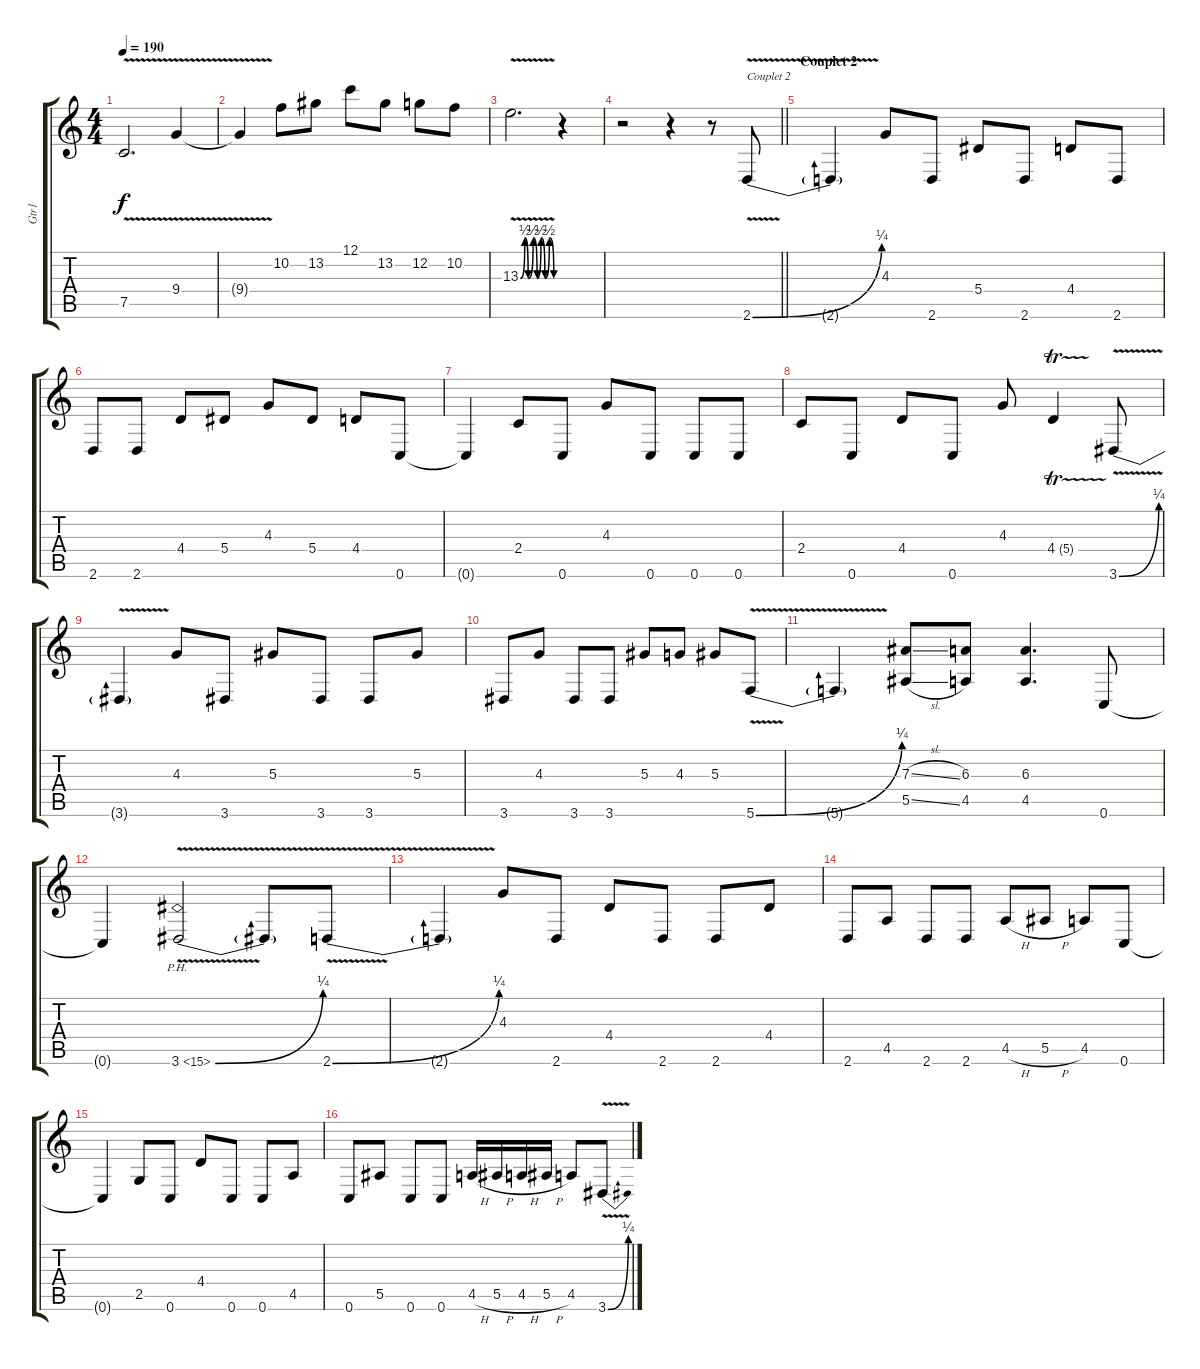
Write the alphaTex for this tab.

\track ("Gtr1" "Gtr1") {instrument distortionguitar}
\staff {score tabs}
\tuning (C4 G3 Eb3 Bb2 F2 C2) {hide}
\ts (4 4)
\tempo 190
\clef g2
\ks c
7.5{v}.2{d dy f} 9.4{v}.4 |
9.4{t}.4 10.2.8 13.2.8 12.1.8 13.2.8 12.2.8 10.2.8 |
13.3{be (custom 0 0 8 2 14 0 23 2 30 0 37 2 44 0 52 2 60 0) v}.2{d} r.4 |
\barLineRight lightlight
r.2 r.4 r.8 2.6{be (bend 0 0 60 1) v}.8{txt "Couplet 2"} |
\section ("" "Couplet 2")
2.6{t}.4 4.3.8 2.6.8 5.4.8 2.6.8 4.4.8 2.6.8 |
2.6.8 2.6.8 4.4.8 5.4.8 4.3.8 5.4.8 4.4.8 0.6.8 |
0.6{t}.4 2.4.8 0.6.8 4.3.8 0.6.8 0.6.8 0.6.8 |
2.4.8 0.6.8 4.4.8 0.6.8 4.3.8 4.4{tr (5 32)}.4 3.6{be (bend 0 0 60 1) v}.8 |
3.6{t}.4 4.3.8 3.6.8 5.3.8 3.6.8 3.6.8 5.3.8 |
3.6.8 4.3.8 3.6.8 3.6.8 5.3.8 4.3.8 5.3.8 5.6{be (bend 0 0 60 1) v}.8 |
5.6{t}.4 (7.3{sl} 5.5{sl}).8 (6.3 4.5).8 (6.3 4.5).4{d} 0.6.8 |
0.6{t}.4 3.6{be (bend 0 0 60 1) ph 12 v}.2 3.6{t}.8 2.6{be (bend 0 0 60 1) v}.8 |
2.6{t}.4 4.3.8 2.6.8 4.4.8 2.6.8 2.6.8 4.4.8 |
2.6.8 4.5.8 2.6.8 2.6.8 4.5{h}.8 5.5{h}.8 4.5.8 0.6.8 |
0.6{t}.4 2.5.8 0.6.8 4.4.8 0.6.8 0.6.8 4.5.8 |
0.6.8 5.5.8 0.6.8 0.6.8 4.5{h}.16 5.5{h}.16 4.5{h}.16 5.5{h}.16 4.5.8 3.6{be (bend 0 0 60 1) v}.8
